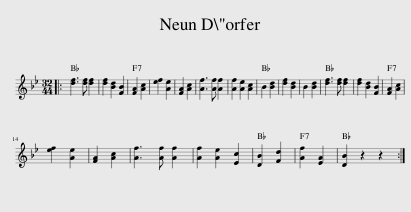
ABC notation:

X:1
L:1/8
M:32/44
I:linebreak $
K:Bb
V:1 treble
V:1
|: [df]3 [df] [df]2 | [df]2 [Bd]2 [FB]2 | [FA]2 [Ac]2 | [ef]2 [Ae]2 | [FA]2 [Ac]2 | %5
 [Af]3 [Af] [Af]2 | [Af]2 [Ae]2 [Ac]2 | B2 [Bd]2 | [df]2 [Bd]2 | B2 [Bd]2 | %10
 [df]3 [df] [df]2 | [df]2 [Bd]2 [FB]2 | [FA]2 [Ac]2 |$ [ef]2 [Ae]2 | [FA]2 [Ac]2 | %15
 [Af]3 [Af] [Af]2 | [Af]2 [Ae]2 [Ec]2 | [DB]2 [Fd]2 | [Af]2 [EA]2 | [DB]2 z2 z2 :| %20
